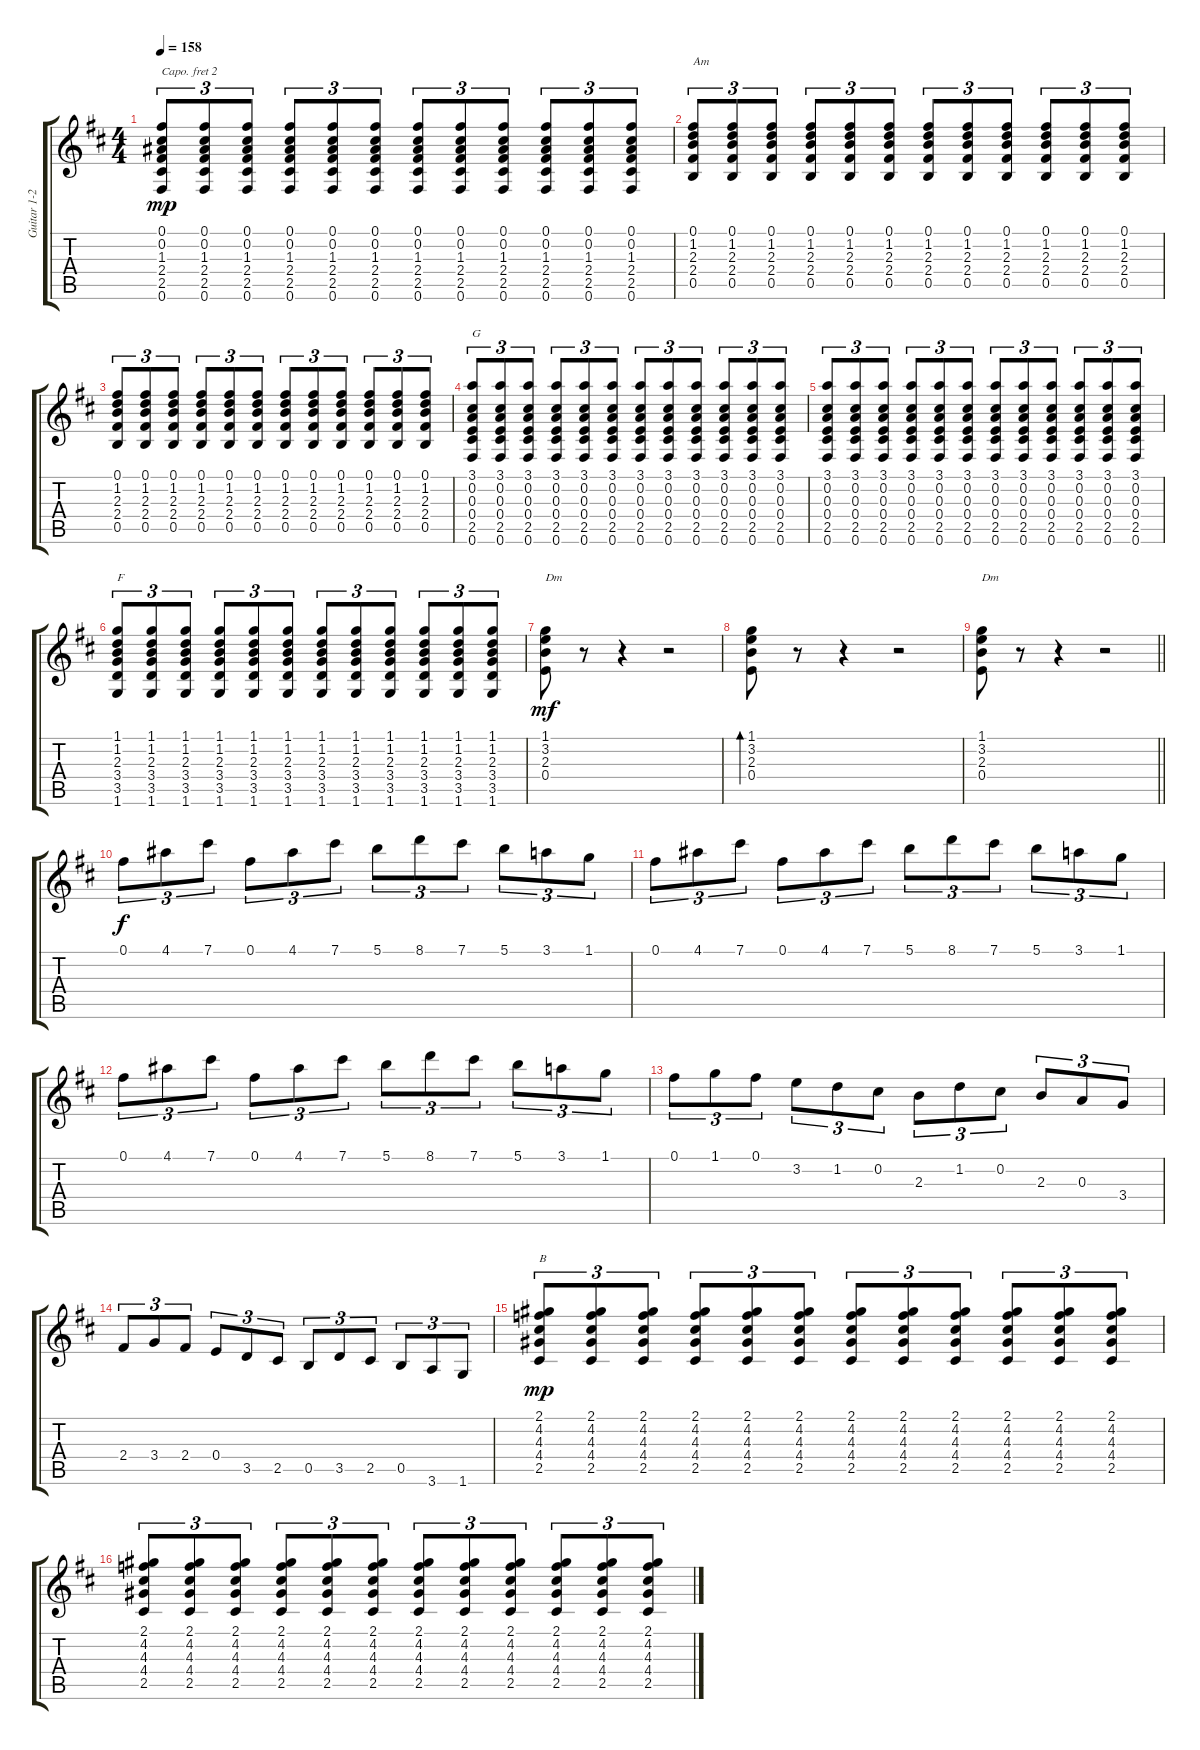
\track ("Guitar 1-2" "Guitar 1-2") {instrument acousticguitarsteel}
\staff {score tabs}
\capo 2
\tuning (E4 B3 G3 D3 A2 E2) {hide}
\ts (4 4)
\tempo 158
\clef g2
\ks d
(0.1 0.2 1.3 2.4 2.5 0.6).8{tu (3 2) dy mp} (0.1 0.2 1.3 2.4 2.5 0.6).8{tu (3 2)} (0.1 0.2 1.3 2.4 2.5 0.6).8{tu (3 2)} (0.1 0.2 1.3 2.4 2.5 0.6).8{tu (3 2)} (0.1 0.2 1.3 2.4 2.5 0.6).8{tu (3 2)} (0.1 0.2 1.3 2.4 2.5 0.6).8{tu (3 2)} (0.1 0.2 1.3 2.4 2.5 0.6).8{tu (3 2)} (0.1 0.2 1.3 2.4 2.5 0.6).8{tu (3 2)} (0.1 0.2 1.3 2.4 2.5 0.6).8{tu (3 2)} (0.1 0.2 1.3 2.4 2.5 0.6).8{tu (3 2)} (0.1 0.2 1.3 2.4 2.5 0.6).8{tu (3 2)} (0.1 0.2 1.3 2.4 2.5 0.6).8{tu (3 2)} |
(0.1 1.2 2.3 2.4 0.5).8{tu (3 2) txt "Am"} (0.1 1.2 2.3 2.4 0.5).8{tu (3 2)} (0.1 1.2 2.3 2.4 0.5).8{tu (3 2)} (0.1 1.2 2.3 2.4 0.5).8{tu (3 2)} (0.1 1.2 2.3 2.4 0.5).8{tu (3 2)} (0.1 1.2 2.3 2.4 0.5).8{tu (3 2)} (0.1 1.2 2.3 2.4 0.5).8{tu (3 2)} (0.1 1.2 2.3 2.4 0.5).8{tu (3 2)} (0.1 1.2 2.3 2.4 0.5).8{tu (3 2)} (0.1 1.2 2.3 2.4 0.5).8{tu (3 2)} (0.1 1.2 2.3 2.4 0.5).8{tu (3 2)} (0.1 1.2 2.3 2.4 0.5).8{tu (3 2)} |
(0.1 1.2 2.3 2.4 0.5).8{tu (3 2)} (0.1 1.2 2.3 2.4 0.5).8{tu (3 2)} (0.1 1.2 2.3 2.4 0.5).8{tu (3 2)} (0.1 1.2 2.3 2.4 0.5).8{tu (3 2)} (0.1 1.2 2.3 2.4 0.5).8{tu (3 2)} (0.1 1.2 2.3 2.4 0.5).8{tu (3 2)} (0.1 1.2 2.3 2.4 0.5).8{tu (3 2)} (0.1 1.2 2.3 2.4 0.5).8{tu (3 2)} (0.1 1.2 2.3 2.4 0.5).8{tu (3 2)} (0.1 1.2 2.3 2.4 0.5).8{tu (3 2)} (0.1 1.2 2.3 2.4 0.5).8{tu (3 2)} (0.1 1.2 2.3 2.4 0.5).8{tu (3 2)} |
(3.1 0.2 0.3 0.4 2.5 0.6).8{tu (3 2) txt "G"} (3.1 0.2 0.3 0.4 2.5 0.6).8{tu (3 2)} (3.1 0.2 0.3 0.4 2.5 0.6).8{tu (3 2)} (3.1 0.2 0.3 0.4 2.5 0.6).8{tu (3 2)} (3.1 0.2 0.3 0.4 2.5 0.6).8{tu (3 2)} (3.1 0.2 0.3 0.4 2.5 0.6).8{tu (3 2)} (3.1 0.2 0.3 0.4 2.5 0.6).8{tu (3 2)} (3.1 0.2 0.3 0.4 2.5 0.6).8{tu (3 2)} (3.1 0.2 0.3 0.4 2.5 0.6).8{tu (3 2)} (3.1 0.2 0.3 0.4 2.5 0.6).8{tu (3 2)} (3.1 0.2 0.3 0.4 2.5 0.6).8{tu (3 2)} (3.1 0.2 0.3 0.4 2.5 0.6).8{tu (3 2)} |
(3.1 0.2 0.3 0.4 2.5 0.6).8{tu (3 2)} (3.1 0.2 0.3 0.4 2.5 0.6).8{tu (3 2)} (3.1 0.2 0.3 0.4 2.5 0.6).8{tu (3 2)} (3.1 0.2 0.3 0.4 2.5 0.6).8{tu (3 2)} (3.1 0.2 0.3 0.4 2.5 0.6).8{tu (3 2)} (3.1 0.2 0.3 0.4 2.5 0.6).8{tu (3 2)} (3.1 0.2 0.3 0.4 2.5 0.6).8{tu (3 2)} (3.1 0.2 0.3 0.4 2.5 0.6).8{tu (3 2)} (3.1 0.2 0.3 0.4 2.5 0.6).8{tu (3 2)} (3.1 0.2 0.3 0.4 2.5 0.6).8{tu (3 2)} (3.1 0.2 0.3 0.4 2.5 0.6).8{tu (3 2)} (3.1 0.2 0.3 0.4 2.5 0.6).8{tu (3 2)} |
(1.1 1.2 2.3 3.4 3.5 1.6).8{tu (3 2) txt "F"} (1.1 1.2 2.3 3.4 3.5 1.6).8{tu (3 2)} (1.1 1.2 2.3 3.4 3.5 1.6).8{tu (3 2)} (1.1 1.2 2.3 3.4 3.5 1.6).8{tu (3 2)} (1.1 1.2 2.3 3.4 3.5 1.6).8{tu (3 2)} (1.1 1.2 2.3 3.4 3.5 1.6).8{tu (3 2)} (1.1 1.2 2.3 3.4 3.5 1.6).8{tu (3 2)} (1.1 1.2 2.3 3.4 3.5 1.6).8{tu (3 2)} (1.1 1.2 2.3 3.4 3.5 1.6).8{tu (3 2)} (1.1 1.2 2.3 3.4 3.5 1.6).8{tu (3 2)} (1.1 1.2 2.3 3.4 3.5 1.6).8{tu (3 2)} (1.1 1.2 2.3 3.4 3.5 1.6).8{tu (3 2)} |
(1.1 3.2 2.3 0.4).8{txt "Dm" dy mf} r.8 r.4 r.2 |
(1.1 3.2 2.3 0.4).8{bd 120} r.8 r.4 r.2 |
\barLineRight lightlight
(1.1 3.2 2.3 0.4).8{txt "Dm"} r.8 r.4 r.2 |
0.1.8{tu (3 2) dy f balance 13} 4.1.8{tu (3 2)} 7.1.8{tu (3 2)} 0.1.8{tu (3 2)} 4.1.8{tu (3 2)} 7.1.8{tu (3 2)} 5.1.8{tu (3 2)} 8.1.8{tu (3 2)} 7.1.8{tu (3 2)} 5.1.8{tu (3 2)} 3.1.8{tu (3 2)} 1.1.8{tu (3 2)} |
0.1.8{tu (3 2)} 4.1.8{tu (3 2)} 7.1.8{tu (3 2)} 0.1.8{tu (3 2)} 4.1.8{tu (3 2)} 7.1.8{tu (3 2)} 5.1.8{tu (3 2)} 8.1.8{tu (3 2)} 7.1.8{tu (3 2)} 5.1.8{tu (3 2)} 3.1.8{tu (3 2)} 1.1.8{tu (3 2)} |
0.1.8{tu (3 2)} 4.1.8{tu (3 2)} 7.1.8{tu (3 2)} 0.1.8{tu (3 2)} 4.1.8{tu (3 2)} 7.1.8{tu (3 2)} 5.1.8{tu (3 2)} 8.1.8{tu (3 2)} 7.1.8{tu (3 2)} 5.1.8{tu (3 2)} 3.1.8{tu (3 2)} 1.1.8{tu (3 2)} |
0.1.8{tu (3 2)} 1.1.8{tu (3 2)} 0.1.8{tu (3 2)} 3.2.8{tu (3 2)} 1.2.8{tu (3 2)} 0.2.8{tu (3 2)} 2.3.8{tu (3 2)} 1.2.8{tu (3 2)} 0.2.8{tu (3 2)} 2.3.8{tu (3 2)} 0.3.8{tu (3 2)} 3.4.8{tu (3 2)} |
2.4.8{tu (3 2)} 3.4.8{tu (3 2)} 2.4.8{tu (3 2)} 0.4.8{tu (3 2)} 3.5.8{tu (3 2)} 2.5.8{tu (3 2)} 0.5.8{tu (3 2)} 3.5.8{tu (3 2)} 2.5.8{tu (3 2)} 0.5.8{tu (3 2)} 3.6.8{tu (3 2)} 1.6.8{tu (3 2)} |
(2.1 4.2 4.3 4.4 2.5).8{tu (3 2) txt "B" dy mp balance 8} (2.1 4.2 4.3 4.4 2.5).8{tu (3 2)} (2.1 4.2 4.3 4.4 2.5).8{tu (3 2)} (2.1 4.2 4.3 4.4 2.5).8{tu (3 2)} (2.1 4.2 4.3 4.4 2.5).8{tu (3 2)} (2.1 4.2 4.3 4.4 2.5).8{tu (3 2)} (2.1 4.2 4.3 4.4 2.5).8{tu (3 2)} (2.1 4.2 4.3 4.4 2.5).8{tu (3 2)} (2.1 4.2 4.3 4.4 2.5).8{tu (3 2)} (2.1 4.2 4.3 4.4 2.5).8{tu (3 2)} (2.1 4.2 4.3 4.4 2.5).8{tu (3 2)} (2.1 4.2 4.3 4.4 2.5).8{tu (3 2)} |
(2.1 4.2 4.3 4.4 2.5).8{tu (3 2)} (2.1 4.2 4.3 4.4 2.5).8{tu (3 2)} (2.1 4.2 4.3 4.4 2.5).8{tu (3 2)} (2.1 4.2 4.3 4.4 2.5).8{tu (3 2)} (2.1 4.2 4.3 4.4 2.5).8{tu (3 2)} (2.1 4.2 4.3 4.4 2.5).8{tu (3 2)} (2.1 4.2 4.3 4.4 2.5).8{tu (3 2)} (2.1 4.2 4.3 4.4 2.5).8{tu (3 2)} (2.1 4.2 4.3 4.4 2.5).8{tu (3 2)} (2.1 4.2 4.3 4.4 2.5).8{tu (3 2)} (2.1 4.2 4.3 4.4 2.5).8{tu (3 2)} (2.1 4.2 4.3 4.4 2.5).8{tu (3 2)}
